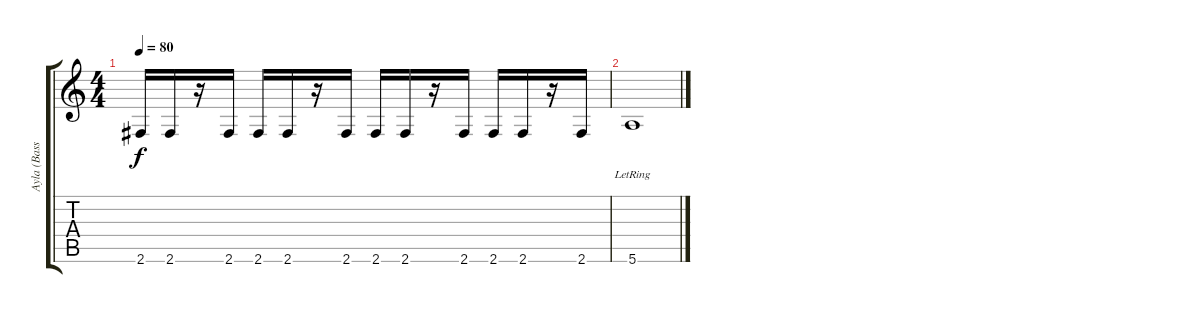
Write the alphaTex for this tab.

\track ("Ayla (Bass)" "Ayla (Bass") {instrument electricbasspick}
\staff {score tabs}
\tuning (E4 B3 G3 D3 A2 E2) {hide}
\ts (4 4)
\tempo 80
\clef g2
\ks c
2.6.16{dy f} 2.6.16 r.16 2.6.16 2.6.16 2.6.16 r.16 2.6.16 2.6.16 2.6.16 r.16 2.6.16 2.6.16 2.6.16 r.16 2.6.16 |
5.6{lr}.1
